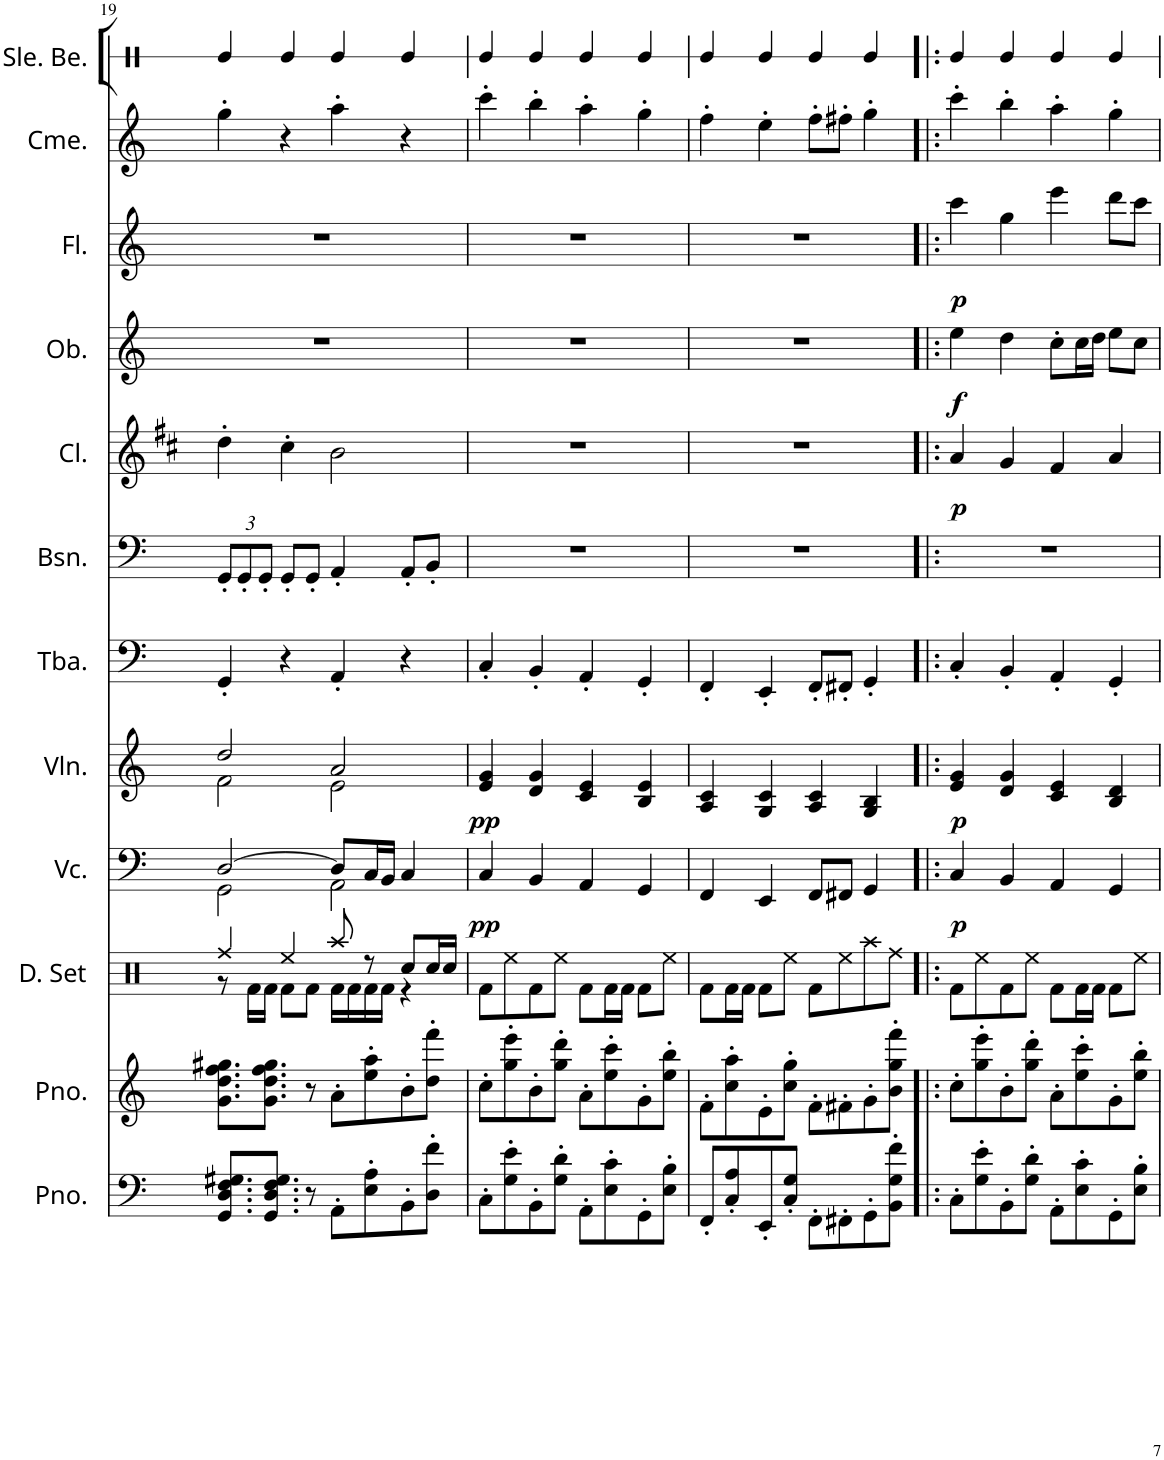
**kern	**kern	**kern	**kern	**dynam	**kern	**dynam	**kern	**kern	**kern	**dynam	**kern	**dynam	**kern	**dynam	**kern	**kern
*part12	*part11	*part10	*part9	*part9	*part8	*part8	*part7	*part6	*part5	*part5	*part4	*part4	*part3	*part3	*part2	*part1
*staff12	*staff11	*staff10	*staff9	*staff9	*staff8	*staff8	*staff7	*staff6	*staff5	*staff5	*staff4	*staff4	*staff3	*staff3	*staff2	*staff1
*I"Piano	*I"Piano	*I"Drumset	*I"Violoncello	*	*I"Violin	*	*I"Tuba	*I"Bassoon	*I"Clarinet	*	*I"Oboe	*	*I"Flute	*	*I"Chimes	*I"Sleigh Bells
*I'Pno.	*I'Pno.	*I'D. Set	*I'Vc.	*	*I'Vln.	*	*I'Tba.	*I'Bsn.	*I'Cl.	*	*I'Ob.	*	*I'Fl.	*	*I'Cme.	*I'Sle. Be.
!!LO:PB:g=z
*clefF4	*clefG2	*clefX	*clefF4	*	*clefG2	*	*clefF4	*clefF4	*clefG2	*	*clefG2	*	*clefG2	*	*clefG2	*clefX
*	*	*	*	*	*	*	*	*	*ITrd1c2	*	*	*	*	*	*	*
*k[]	*k[]	*k[]	*k[]	*	*k[]	*	*k[]	*k[]	*k[f#c#]	*	*k[]	*	*k[]	*	*k[]	*k[]
*M4/4	*M4/4	*M4/4	*M4/4	*	*M4/4	*	*M4/4	*M4/4	*M4/4	*	*M4/4	*	*M4/4	*	*M4/4	*M4/4
=19	=19	=19	=19	=19	=19	=19	=19	=19	=19	=19	=19	=19	=19	=19	=19	=19
*	*	*^	*^	*	*^	*	*	*	*	*	*	*	*	*	*	*
*	*	*	*	*	*	*	*	*	*	*	*Xbrackettup	*	*	*	*	*	*	*	*
8.GG/ 8.D/ 8.F/ 8.G#X/L	8.g\ 8.dd\ 8.ff\ 8.gg#X\L	4Rff/	8r	[2D/	2GG\	.	2dd/	2f\	.	4GG'/	12GG'/L	4dd'\	.	1r	.	1r	.	4gg'\	4Re/
.	.	.	.	.	.	.	.	.	.	.	12GG'/	.	.	.	.	.	.	.	.
.	.	.	16Rf\LL	.	.	.	.	.	.	.	.	.	.	.	.	.	.	.	.
.	.	.	.	.	.	.	.	.	.	.	12GG'/J	.	.	.	.	.	.	.	.
8.GG/ 8.D/ 8.F/ 8.G#/J	8.g\ 8.dd\ 8.ff\ 8.gg#\J	.	16Rf\JJ	.	.	.	.	.	.	.	.	.	.	.	.	.	.	.	.
.	.	4Ree/	8Rf\L	.	.	.	.	.	.	4r	8GG'/L	4cc#'\	.	.	.	.	.	4r	4Re/
8r	8r	.	8Rf\J	.	.	.	.	.	.	.	8GG'/J	.	.	.	.	.	.	.	.
8AA'\L	8a'\L	8Raa/	16Rf\LL	8D/L]	2AA\	.	2a/	2e\	.	4AA'/	4AA'/	2b\	.	.	.	.	.	4aa'\	4Re/
.	.	.	16Rf\	.	.	.	.	.	.	.	.	.	.	.	.	.	.	.	.
8E\' 8A\'	8ee\' 8aa\'	8r	16Rf\	16C/L	.	.	.	.	.	.	.	.	.	.	.	.	.	.	.
.	.	.	16Rf\JJ	16BB/JJ	.	.	.	.	.	.	.	.	.	.	.	.	.	.	.
8BB'\	8b'\	8Rcc/L	4r	4C/	.	.	.	.	.	4r	8AA'/L	.	.	.	.	.	.	4r	4Re/
8D\' 8f\'J	8dd\' 8fff\'J	16Rcc/L	.	.	.	.	.	.	.	.	8BB'/J	.	.	.	.	.	.	.	.
.	.	16Rcc/JJ	.	.	.	.	.	.	.	.	.	.	.	.	.	.	.	.	.
*	*	*v	*v	*	*	*	*v	*v	*	*	*	*	*	*	*	*	*	*	*
*	*	*	*v	*v	*	*	*	*	*	*	*	*	*	*	*	*	*
=20	=20	=20	=20	=20	=20	=20	=20	=20	=20	=20	=20	=20	=20	=20	=20	=20
!	!	!	!	!LO:DY:b	!	!LO:DY:b	!	!	!	!	!	!	!	!	!	!
8C'\L	8cc'\L	8Rf\L	4C/	pp	4e/ 4g/	pp	4C'/	1r	1r	.	1r	.	1r	.	4ccc'\	4Re/
8G\' 8e\'	8gg\' 8eee\'	8Ree\	.	.	.	.	.	.	.	.	.	.	.	.	.	.
8BB'\	8b'\	8Rf\	4BB/	.	4d/ 4g/	.	4BB'/	.	.	.	.	.	.	.	4bb'\	4Re/
8G\' 8d\'J	8gg\' 8ddd\'J	8Ree\J	.	.	.	.	.	.	.	.	.	.	.	.	.	.
8AA'\L	8a'\L	8Rf\L	4AA/	.	4c/ 4e/	.	4AA'/	.	.	.	.	.	.	.	4aa'\	4Re/
8E\' 8c\'	8ee\' 8ccc\'	16Rf\L	.	.	.	.	.	.	.	.	.	.	.	.	.	.
.	.	16Rf\JJ	.	.	.	.	.	.	.	.	.	.	.	.	.	.
8GG'\	8g'\	8Rf\L	4GG/	.	4B/ 4e/	.	4GG'/	.	.	.	.	.	.	.	4gg'\	4Re/
8E\' 8B\'J	8ee\' 8bb\'J	8Ree\J	.	.	.	.	.	.	.	.	.	.	.	.	.	.
=21	=21	=21	=21	=21	=21	=21	=21	=21	=21	=21	=21	=21	=21	=21	=21	=21
8FF'/L	8f'\L	8Rf\L	4FF/	.	4A/ 4c/	.	4FF'/	1r	1r	.	1r	.	1r	.	4ff'\	4Re/
8C/' 8A/'	8cc\' 8aa\'	16Rf\L	.	.	.	.	.	.	.	.	.	.	.	.	.	.
.	.	16Rf\JJ	.	.	.	.	.	.	.	.	.	.	.	.	.	.
8EE'/	8e'\	8Rf\L	4EE/	.	4G/ 4c/	.	4EE'/	.	.	.	.	.	.	.	4ee'\	4Re/
8C/' 8G/'J	8cc\' 8gg\'J	8Ree\J	.	.	.	.	.	.	.	.	.	.	.	.	.	.
8FF'\L	8f'\L	8Rf\L	8FF/L	.	4A/ 4c/	.	8FF'/L	.	.	.	.	.	.	.	8ff'\L	4Re/
8FF#X'\	8f#X'\	8Ree\	8FF#X/J	.	.	.	8FF#X'/J	.	.	.	.	.	.	.	8ff#X'\J	.
8GG'\	8g'\	8Raa\	4GG/	.	4G/ 4B/	.	4GG'/	.	.	.	.	.	.	.	4gg'\	4Re/
8BB\' 8G\' 8f\'J	8b\' 8gg\' 8fff\'J	8Rff\J	.	.	.	.	.	.	.	.	.	.	.	.	.	.
=22!|:	=22!|:	=22!|:	=22!|:	=22!|:	=22!|:	=22!|:	=22!|:	=22!|:	=22!|:	=22!|:	=22!|:	=22!|:	=22!|:	=22!|:	=22!|:	=22!|:
!	!	!	!	!LO:DY:b	!	!LO:DY:b	!	!	!	!LO:DY:b	!	!LO:DY:b	!	!LO:DY:b	!	!
8C'\L	8cc'\L	8Rf\L	4C/	p	4e/ 4g/	p	4C'/	1r	4a/	p	4ee\	f	4ccc\	p	4ccc'\	4Re/
8G\' 8e\'	8gg\' 8eee\'	8Ree\	.	.	.	.	.	.	.	.	.	.	.	.	.	.
8BB'\	8b'\	8Rf\	4BB/	.	4d/ 4g/	.	4BB'/	.	4g/	.	4dd\	.	4gg\	.	4bb'\	4Re/
8G\' 8d\'J	8gg\' 8ddd\'J	8Ree\J	.	.	.	.	.	.	.	.	.	.	.	.	.	.
8AA'\L	8a'\L	8Rf\L	4AA/	.	4c/ 4e/	.	4AA'/	.	4f#/	.	8cc'\L	.	4eee\	.	4aa'\	4Re/
8E\' 8c\'	8ee\' 8ccc\'	16Rf\L	.	.	.	.	.	.	.	.	16cc\L	.	.	.	.	.
.	.	16Rf\JJ	.	.	.	.	.	.	.	.	16dd\JJ	.	.	.	.	.
8GG'\	8g'\	8Rf\L	4GG/	.	4B/ 4d/	.	4GG'/	.	4a/	.	8ee\L	.	8ddd\L	.	4gg'\	4Re/
8E\' 8B\'J	8ee\' 8bb\'J	8Ree\J	.	.	.	.	.	.	.	.	8cc\J	.	8ccc\J	.	.	.
=	=	=	=	=	=	=	=	=	=	=	=	=	=	=	=	=
*-	*-	*-	*-	*-	*-	*-	*-	*-	*-	*-	*-	*-	*-	*-	*-	*-
